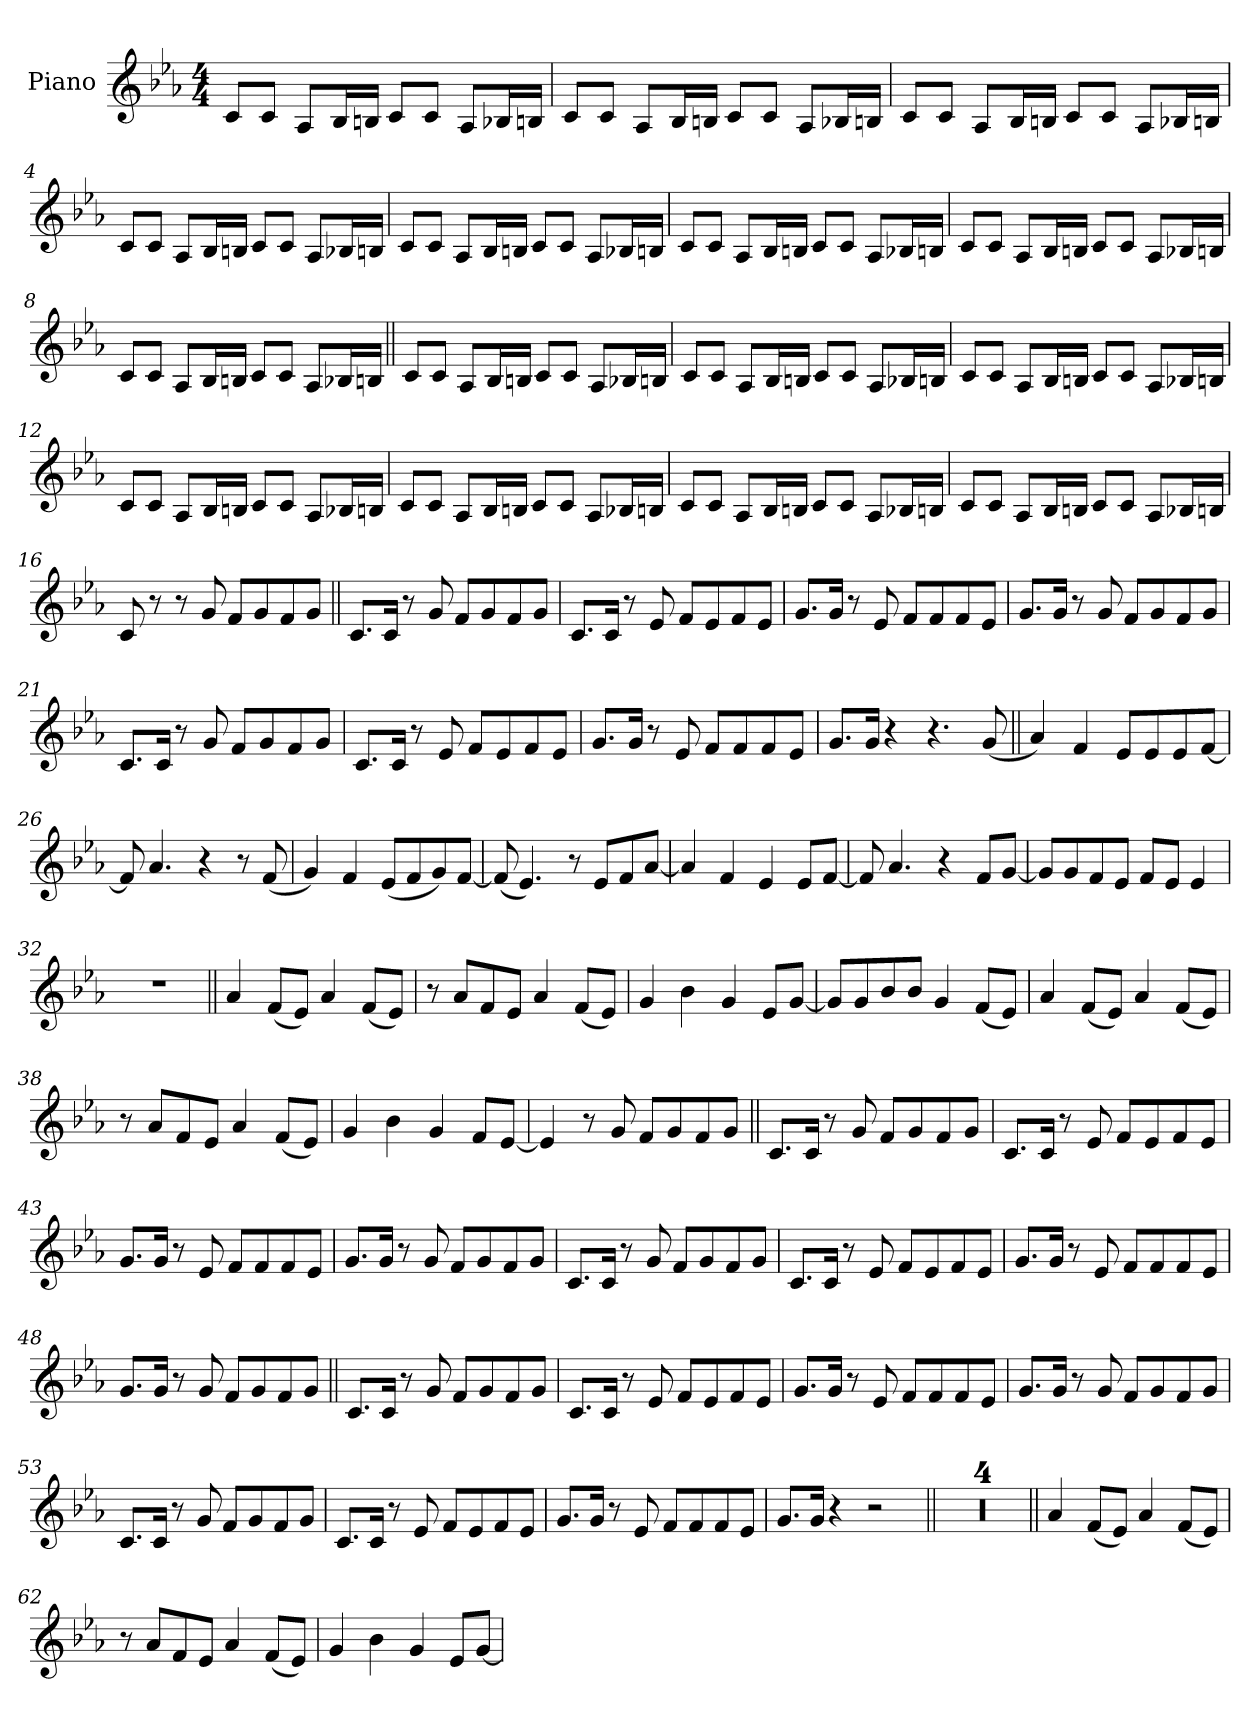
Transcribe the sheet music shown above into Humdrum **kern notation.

**kern
*part1
*staff1
*I"Piano
*I'Pno.
*clefG2
*k[b-e-a-]
*M4/4
*MM140
=1
8c!L
8c!J
8A-!L
16B-!L
16Bn!JJ
8c!L
8c!J
8A-!L
16B-X!L
16Bn!JJ
=2
8c!L
8c!J
8A-!L
16B-!L
16Bn!JJ
8c!L
8c!J
8A-!L
16B-X!L
16Bn!JJ
=3
8c!L
8c!J
8A-!L
16B-!L
16Bn!JJ
8c!L
8c!J
8A-!L
16B-X!L
16Bn!JJ
=4
8c!L
8c!J
8A-!L
16B-!L
16Bn!JJ
8c!L
8c!J
8A-!L
16B-X!L
16Bn!JJ
=5
8c!L
8c!J
8A-!L
16B-!L
16Bn!JJ
8c!L
8c!J
8A-!L
16B-X!L
16Bn!JJ
=6
8c!L
8c!J
8A-!L
16B-!L
16Bn!JJ
8c!L
8c!J
8A-!L
16B-X!L
16Bn!JJ
=7
8c!L
8c!J
8A-!L
16B-!L
16Bn!JJ
8c!L
8c!J
8A-!L
16B-X!L
16Bn!JJ
=8
8c!L
8c!J
8A-!L
16B-!L
16Bn!JJ
8c!L
8c!J
8A-!L
16B-X!L
16Bn!JJ
=9||
8c!L
8c!J
8A-!L
16B-!L
16Bn!JJ
8c!L
8c!J
8A-!L
16B-X!L
16Bn!JJ
=10
8c!L
8c!J
8A-!L
16B-!L
16Bn!JJ
8c!L
8c!J
8A-!L
16B-X!L
16Bn!JJ
=11
8c!L
8c!J
8A-!L
16B-!L
16Bn!JJ
8c!L
8c!J
8A-!L
16B-X!L
16Bn!JJ
=12
8c!L
8c!J
8A-!L
16B-!L
16Bn!JJ
8c!L
8c!J
8A-!L
16B-X!L
16Bn!JJ
=13
8c!L
8c!J
8A-!L
16B-!L
16Bn!JJ
8c!L
8c!J
8A-!L
16B-X!L
16Bn!JJ
=14
8c!L
8c!J
8A-!L
16B-!L
16Bn!JJ
8c!L
8c!J
8A-!L
16B-X!L
16Bn!JJ
=15
8c!L
8c!J
8A-!L
16B-!L
16Bn!JJ
8c!L
8c!J
8A-!L
16B-X!L
16Bn!JJ
=16
8c!
8r
8r
8g
8fL
8g
8f
8gJ
=17||
8.cL
16cJk
8r
8g
8fL
8g
8f
8gJ
=18
8.cL
16cJk
8r
8e-
8fL
8e-
8f
8e-J
=19
8.gL
16gJk
8r
8e-
8fL
8f
8f
8e-J
=20
8.gL
16gJk
8r
8g
8fL
8g
8f
8gJ
=21
8.cL
16cJk
8r
8g
8fL
8g
8f
8gJ
=22
8.cL
16cJk
8r
8e-
8fL
8e-
8f
8e-J
=23
8.gL
16gJk
8r
8e-
8fL
8f
8f
8e-J
=24
8.gL
16gJk
4r
4.r
(<8g
=25||
4a-)
4f
8e-L
8e-
8e-
[8fJ
=26
8f]
4.a-
4r
8r
(<8f
=27
4g)
4f
(<8e-L
8f
8g)
[8fJ
=28
(<8f]
4.e-)
8r
8e-L
8f
[8a-J
=29
4a-]
4f
4e-
8e-L
[8fJ
=30
8f]
4.a-
4r
8fL
[8gJ
=31
8gL]
8g
8f
8e-J
8fL
8e-J
4e-
=32
1r
=33||
4a-
(<8fL
8e-J)
4a-
(<8fL
8e-J)
=34
8r
8a-L
8f
8e-J
4a-
(<8fL
8e-J)
=35
4g
4b-
4g
8e-L
[8gJ
=36
8gL]
8g
8b-
8b-J
4g
(<8fL
8e-J)
=37
4a-
(<8fL
8e-J)
4a-
(<8fL
8e-J)
=38
8r
8a-L
8f
8e-J
4a-
(<8fL
8e-J)
=39
4g
4b-
4g
8fL
[8e-J
=40
4e-]
8r
8g
8fL
8g
8f
8gJ
=41||
8.cL
16cJk
8r
8g
8fL
8g
8f
8gJ
=42
8.cL
16cJk
8r
8e-
8fL
8e-
8f
8e-J
=43
8.gL
16gJk
8r
8e-
8fL
8f
8f
8e-J
=44
8.gL
16gJk
8r
8g
8fL
8g
8f
8gJ
=45
8.cL
16cJk
8r
8g
8fL
8g
8f
8gJ
=46
8.cL
16cJk
8r
8e-
8fL
8e-
8f
8e-J
=47
8.gL
16gJk
8r
8e-
8fL
8f
8f
8e-J
=48
8.gL
16gJk
8r
8g
8fL
8g
8f
8gJ
=49||
8.cL
16cJk
8r
8g
8fL
8g
8f
8gJ
=50
8.cL
16cJk
8r
8e-
8fL
8e-
8f
8e-J
=51
8.gL
16gJk
8r
8e-
8fL
8f
8f
8e-J
=52
8.gL
16gJk
8r
8g
8fL
8g
8f
8gJ
=53
8.cL
16cJk
8r
8g
8fL
8g
8f
8gJ
=54
8.cL
16cJk
8r
8e-
8fL
8e-
8f
8e-J
=55
8.gL
16gJk
8r
8e-
8fL
8f
8f
8e-J
=56
8.gL
16gJk
4r
2r
=57||
1r
=58
1r
=59
1r
=60
1r
=61||
4a-
(<8fL
8e-J)
4a-
(<8fL
8e-J)
=62
8r
8a-L
8f
8e-J
4a-
(<8fL
8e-J)
=63
4g
4b-
4g
8e-L
[8gJ
=
*-
